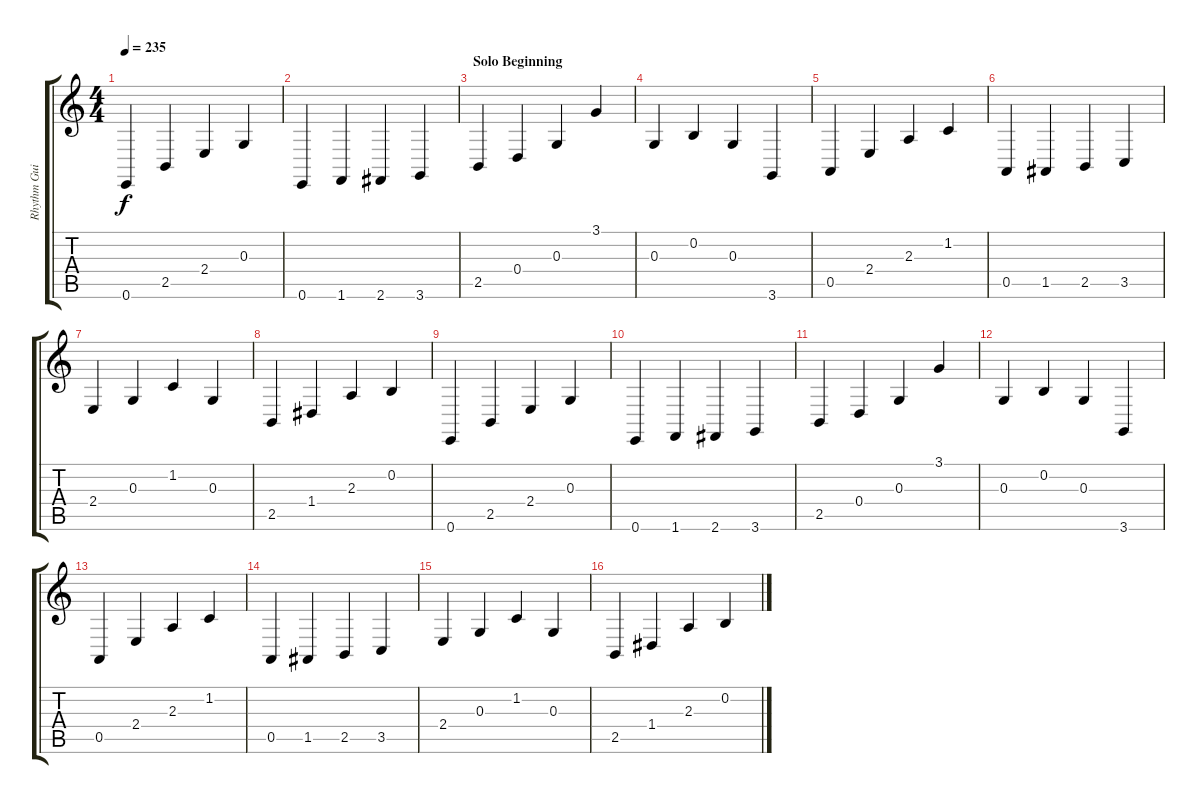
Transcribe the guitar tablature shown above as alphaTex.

\track ("Rhythm Guitar 2" "Rhythm Gui") {instrument acousticgrandpiano}
\staff {score tabs}
\tuning (E4 B3 G3 D3 A2 E2) {hide}
\ts (4 4)
\tempo 235
\clef g2
\ks c
0.6.4{dy f} 2.5.4 2.4.4 0.3.4 |
0.6.4 1.6.4 2.6.4 3.6.4 |
\section ("" "Solo Beginning")
2.5.4 0.4.4 0.3.4 3.1.4 |
0.3.4 0.2.4 0.3.4 3.6.4 |
0.5.4 2.4.4 2.3.4 1.2.4 |
0.5.4 1.5.4 2.5.4 3.5.4 |
2.4.4 0.3.4 1.2.4 0.3.4 |
2.5.4 1.4.4 2.3.4 0.2.4 |
0.6.4 2.5.4 2.4.4 0.3.4 |
0.6.4 1.6.4 2.6.4 3.6.4 |
2.5.4 0.4.4 0.3.4 3.1.4 |
0.3.4 0.2.4 0.3.4 3.6.4 |
0.5.4 2.4.4 2.3.4 1.2.4 |
0.5.4 1.5.4 2.5.4 3.5.4 |
2.4.4 0.3.4 1.2.4 0.3.4 |
2.5.4 1.4.4 2.3.4 0.2.4
